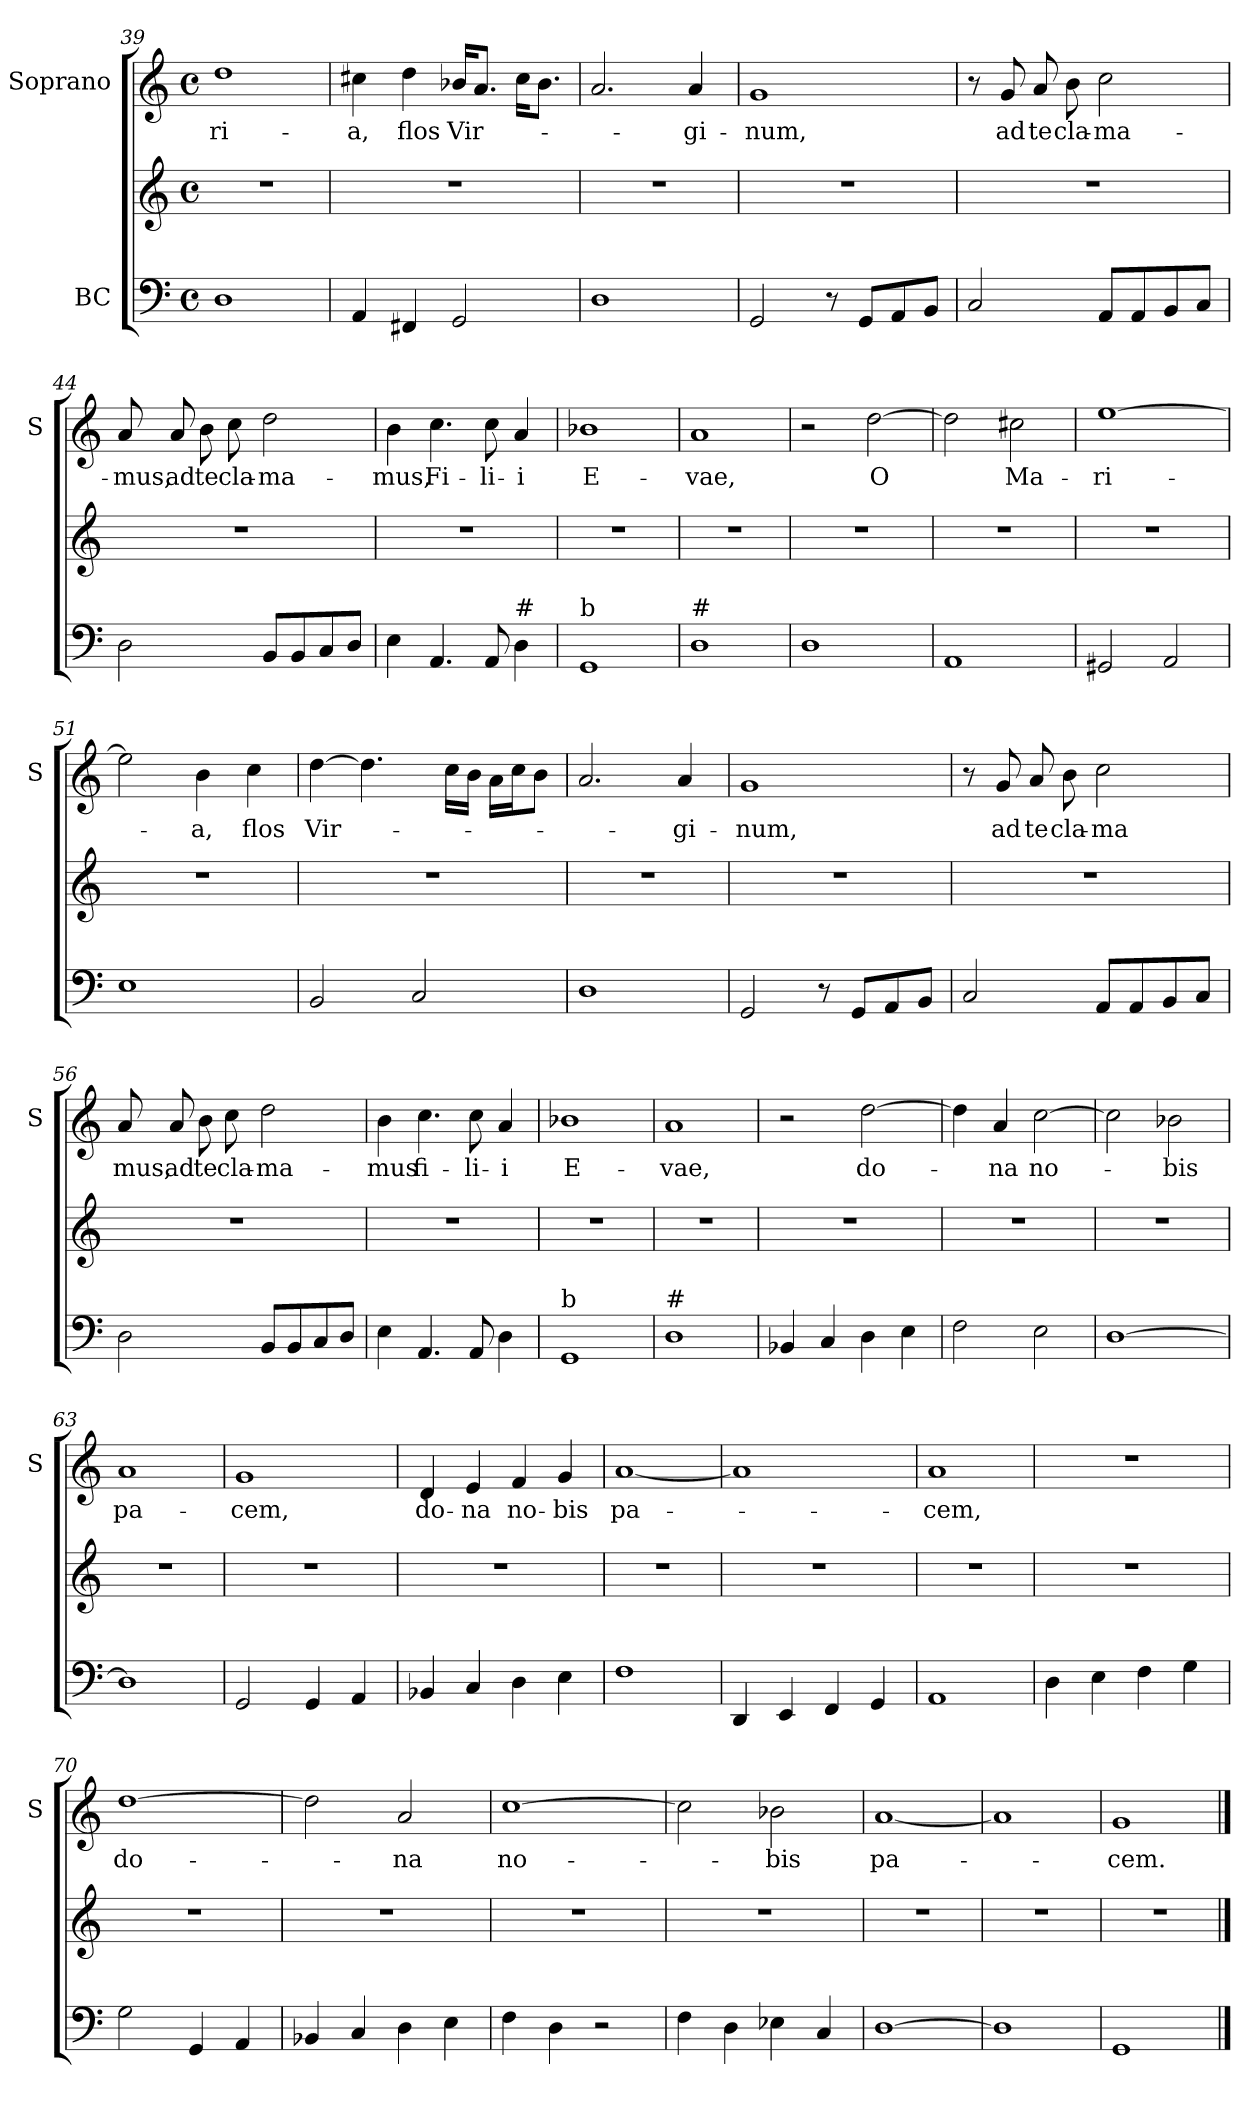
**kern	**kern	**kern	**text
*part2	*part2	*part1	*part1
*staff3	*staff2	*staff1	*staff1
*I"BC	*	*I"Soprano	*
*	*	*I'S	*
*clefF4	*clefG2	*clefG2	*
*k[]	*k[]	*k[]	*
*C:	*C:	*C:	*
*M4/4	*M4/4	*M4/4	*
*met(c)	*met(c)	*met(c)	*
=39	=39	=39	=39
!	!	!	!LO:LY:b
1D	1r	1dd	-ri-
=40	=40	=40	=40
!	!	!	!LO:LY:b
4AA/	1r	4cc#X\	-a,
!	!	!	!LO:LY:b
4FF#X/	.	4dd\	flos
!	!	!	!LO:LY:b
2GG/	.	16b-X/KL	Vir-
.	.	8.a/J	.
.	.	16cc#\KL	.
.	.	8.b-\J	.
!!LO:PB:g=z
=41	=41	=41	=41
1D	1r	2.a/	.
!	!	!	!LO:LY:b
.	.	4a/	-gi-
=42	=42	=42	=42
!	!	!	!LO:LY:b
2GG/	1r	1g	-num,
8r	.	.	.
8GG/L	.	.	.
8AA/	.	.	.
8BB/J	.	.	.
=43	=43	=43	=43
2C/	1r	8r	.
!	!	!	!LO:LY:b
.	.	8g/	ad
!	!	!	!LO:LY:b
.	.	8a/	te
!	!	!	!LO:LY:b
.	.	8b\	cla-
!	!	!	!LO:LY:b
8AA/L	.	2cc\	-ma-
8AA/	.	.	.
8BB/	.	.	.
8C/J	.	.	.
=44	=44	=44	=44
!	!	!	!LO:LY:b
2D\	1r	8a/	-mus,
!	!	!	!LO:LY:b
.	.	8a/	ad
!	!	!	!LO:LY:b
.	.	8b\	te
!	!	!	!LO:LY:b
.	.	8cc\	cla-
!	!	!	!LO:LY:b
8BB/L	.	2dd\	-ma-
8BB/	.	.	.
8C/	.	.	.
8D/J	.	.	.
=45	=45	=45	=45
!	!	!	!LO:LY:b
4E\	1r	4b\	-mus,
!	!	!	!LO:LY:b
4.AA/	.	4.cc\	Fi-
!	!	!	!LO:LY:b
8AA/	.	8cc\	-li-
!LO:TX:a:t=#	!	!	!
!	!	!	!LO:LY:b
4D\	.	4a/	-i
!!LO:LB:g=z
=46	=46	=46	=46
!LO:TX:a:t=b	!	!	!
!	!	!	!LO:LY:b
1GG	1r	1b-X	E-
=47	=47	=47	=47
!LO:TX:a:t=#	!	!	!
!	!	!	!LO:LY:b
1D	1r	1a	-vae,
=48	=48	=48	=48
1D	1r	2r	.
!	!	!	!LO:LY:b
.	.	[2dd\	O
=49	=49	=49	=49
1AA	1r	2dd\]	.
!	!	!	!LO:LY:b
.	.	2cc#X\	Ma-
=50	=50	=50	=50
!	!	!	!LO:LY:b
2GG#X/	1r	[1ee	-ri-
2AA/	.	.	.
=51	=51	=51	=51
1E	1r	2ee\]	.
!	!	!	!LO:LY:b
.	.	4b\	-a,
!	!	!	!LO:LY:b
.	.	4cc\	flos
!!LO:LB:g=z
=52	=52	=52	=52
!	!	!	!LO:LY:b
2BB/	1r	[4dd\	Vir-
.	.	4.dd\]	.
2C/	.	.	.
.	.	16cc\LL	.
.	.	16b\JJ	.
.	.	16a\LL	.
.	.	16cc\J	.
.	.	8b\J	.
=53	=53	=53	=53
1D	1r	2.a/	.
!	!	!	!LO:LY:b
.	.	4a/	-gi-
=54	=54	=54	=54
!	!	!	!LO:LY:b
2GG/	1r	1g	-num,
8r	.	.	.
8GG/L	.	.	.
8AA/	.	.	.
8BB/J	.	.	.
=55	=55	=55	=55
2C/	1r	8r	.
!	!	!	!LO:LY:b
.	.	8g/	ad
!	!	!	!LO:LY:b
.	.	8a/	te
!	!	!	!LO:LY:b
.	.	8b\	cla-
!	!	!	!LO:LY:b
8AA/L	.	2cc\	-ma
8AA/	.	.	.
8BB/	.	.	.
8C/J	.	.	.
=56	=56	=56	=56
!	!	!	!LO:LY:b
2D\	1r	8a/	mus,
!	!	!	!LO:LY:b
.	.	8a/	ad
!	!	!	!LO:LY:b
.	.	8b\	te
!	!	!	!LO:LY:b
.	.	8cc\	cla-
!	!	!	!LO:LY:b
8BB/L	.	2dd\	-ma-
8BB/	.	.	.
8C/	.	.	.
8D/J	.	.	.
!!LO:LB:g=z
=57	=57	=57	=57
!	!	!	!LO:LY:b
4E\	1r	4b\	-mus
!	!	!	!LO:LY:b
4.AA/	.	4.cc\	fi-
!	!	!	!LO:LY:b
8AA/	.	8cc\	-li-
!	!	!	!LO:LY:b
4D\	.	4a/	-i
=58	=58	=58	=58
!LO:TX:a:t=b	!	!	!
!	!	!	!LO:LY:b
1GG	1r	1b-X	E-
=59	=59	=59	=59
!LO:TX:a:t=#	!	!	!
!	!	!	!LO:LY:b
1D	1r	1a	-vae,
=60	=60	=60	=60
4BB-X/	1r	2r	.
4C/	.	.	.
!	!	!	!LO:LY:b
4D\	.	[2dd\	do-
4E\	.	.	.
=61	=61	=61	=61
2F\	1r	4dd\]	.
!	!	!	!LO:LY:b
.	.	4a/	-na
!	!	!	!LO:LY:b
2E\	.	[2cc\	no-
=62	=62	=62	=62
[1D	1r	2cc\]	.
!	!	!	!LO:LY:b
.	.	2b-X\	-bis
=63	=63	=63	=63
!	!	!	!LO:LY:b
1D]	1r	1a	pa-
!!LO:PB:g=z
=64	=64	=64	=64
!	!	!	!LO:LY:b
2GG/	1r	1g	-cem,
4GG/	.	.	.
4AA/	.	.	.
=65	=65	=65	=65
!	!	!	!LO:LY:b
4BB-X/	1r	4d/	do-
!	!	!	!LO:LY:b
4C/	.	4e/	-na
!	!	!	!LO:LY:b
4D\	.	4f/	no-
!	!	!	!LO:LY:b
4E\	.	4g/	-bis
=66	=66	=66	=66
!	!	!	!LO:LY:b
1F	1r	[1a	pa-
=67	=67	=67	=67
4DD/	1r	1a]	.
4EE/	.	.	.
4FF/	.	.	.
4GG/	.	.	.
=68	=68	=68	=68
!	!	!	!LO:LY:b
1AA	1r	1a	-cem,
=69	=69	=69	=69
4D\	1r	1r	.
4E\	.	.	.
4F\	.	.	.
4G\	.	.	.
!!LO:LB:g=z
=70	=70	=70	=70
!	!	!	!LO:LY:b
2G\	1r	[1dd	do-
4GG/	.	.	.
4AA/	.	.	.
=71	=71	=71	=71
4BB-X/	1r	2dd\]	.
4C/	.	.	.
!	!	!	!LO:LY:b
4D\	.	2a/	-na
4E\	.	.	.
=72	=72	=72	=72
!	!	!	!LO:LY:b
4F\	1r	[1cc	no-
4D\	.	.	.
2r	.	.	.
=73	=73	=73	=73
4F\	1r	2cc\]	.
4D\	.	.	.
!	!	!	!LO:LY:b
4E-X\	.	2b-X\	-bis
4C/	.	.	.
=74	=74	=74	=74
!	!	!	!LO:LY:b
[1D	1r	[1a	pa-
=75	=75	=75	=75
1D]	1r	1a]	.
=76	=76	=76	=76
!	!	!	!LO:LY:b
1GG	1r	1g	-cem.
==	==	==	==
*-	*-	*-	*-
